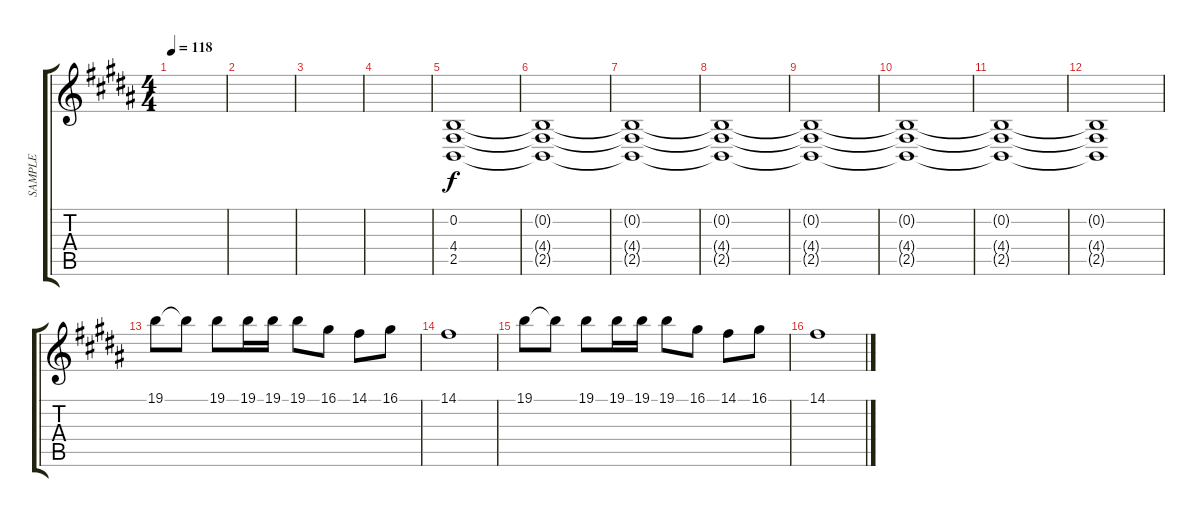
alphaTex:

\track ("SAMPLE" "SAMPLE") {instrument stringensemble2}
\staff {score tabs}
\tuning (E4 B3 G3 D3 A2 E2) {hide}
\ts (4 4)
\tempo 118
\clef g2
\ks b
|
|
|
|
(0.2 4.4 2.5).1{instrument stringensemble2} |
(0.2{t} 4.4{t} 2.5{t}).1 |
(0.2{t} 4.4{t} 2.5{t}).1 |
(0.2{t} 4.4{t} 2.5{t}).1 |
(0.2{t} 4.4{t} 2.5{t}).1 |
(0.2{t} 4.4{t} 2.5{t}).1 |
(0.2{t} 4.4{t} 2.5{t}).1 |
(0.2{t} 4.4{t} 2.5{t}).1 |
19.1.8{instrument lead3calliope} 19.1{t}.8 19.1.8 19.1.16 19.1.16 19.1.8 16.1.8 14.1.8 16.1.8 |
14.1.1 |
19.1.8{instrument lead3calliope} 19.1{t}.8 19.1.8 19.1.16 19.1.16 19.1.8 16.1.8 14.1.8 16.1.8 |
14.1.1
